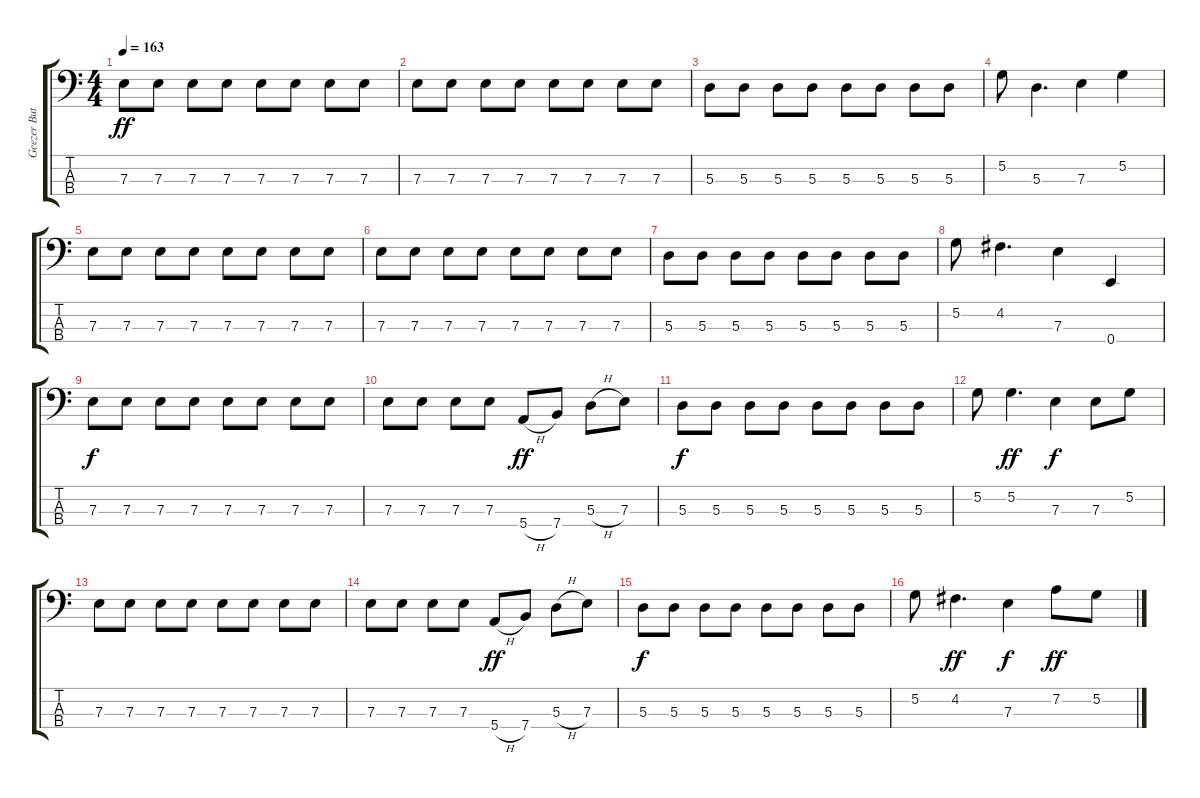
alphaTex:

\track ("Geezer Butler" "Geezer But") {instrument electricbassfinger}
\staff {score tabs}
\tuning (G2 D2 A1 E1) {hide}
\ts (4 4)
\tempo 163
\clef f4
\ks c
7.3.8{dy ff} 7.3.8 7.3.8 7.3.8 7.3.8 7.3.8 7.3.8 7.3.8 |
7.3.8 7.3.8 7.3.8 7.3.8 7.3.8 7.3.8 7.3.8 7.3.8 |
5.3.8 5.3.8 5.3.8 5.3.8 5.3.8 5.3.8 5.3.8 5.3.8 |
5.2.8 5.3.4{d} 7.3.4 5.2.4 |
7.3.8 7.3.8 7.3.8 7.3.8 7.3.8 7.3.8 7.3.8 7.3.8 |
7.3.8 7.3.8 7.3.8 7.3.8 7.3.8 7.3.8 7.3.8 7.3.8 |
5.3.8 5.3.8 5.3.8 5.3.8 5.3.8 5.3.8 5.3.8 5.3.8 |
5.2.8 4.2.4{d} 7.3.4 0.4.4 |
7.3.8{dy f} 7.3.8 7.3.8 7.3.8 7.3.8 7.3.8 7.3.8 7.3.8 |
7.3.8 7.3.8 7.3.8 7.3.8 5.4{h}.8{dy ff} 7.4.8 5.3{h}.8 7.3.8 |
5.3.8{dy f} 5.3.8 5.3.8 5.3.8 5.3.8 5.3.8 5.3.8 5.3.8 |
5.2.8 5.2.4{d dy ff} 7.3.4{dy f} 7.3.8 5.2.8 |
7.3.8 7.3.8 7.3.8 7.3.8 7.3.8 7.3.8 7.3.8 7.3.8 |
7.3.8 7.3.8 7.3.8 7.3.8 5.4{h}.8{dy ff} 7.4.8 5.3{h}.8 7.3.8 |
5.3.8{dy f} 5.3.8 5.3.8 5.3.8 5.3.8 5.3.8 5.3.8 5.3.8 |
5.2.8 4.2.4{d dy ff} 7.3.4{dy f} 7.2.8{dy ff} 5.2.8
